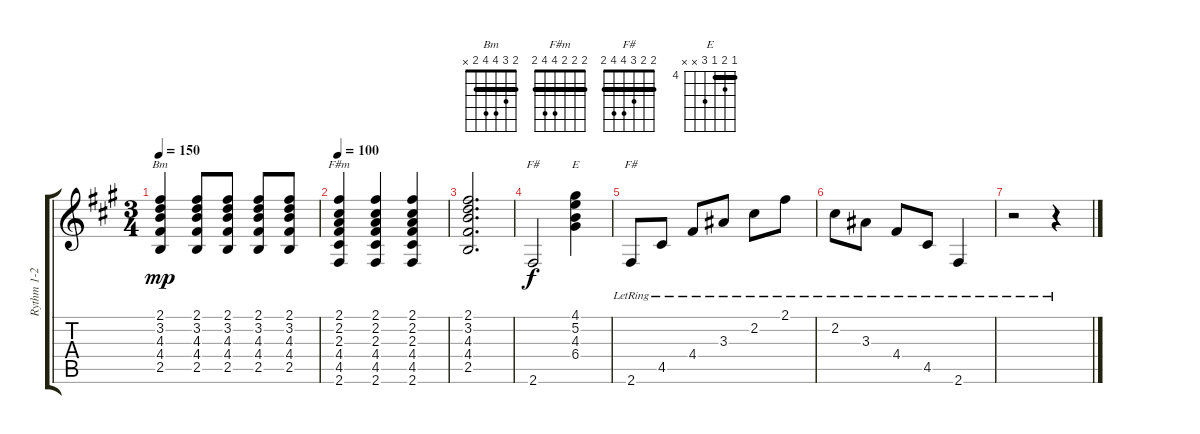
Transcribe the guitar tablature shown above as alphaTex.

\track ("Rythm 1-2" "Rythm 1-2") {instrument acousticguitarnylon}
\staff {score tabs}
\tuning (E4 B3 G3 D3 A2 E2) {hide}
\chord ("Bm" 2 3 4 4 2 x) {barre 2}
\chord ("F#m" 2 2 2 4 4 2) {barre 2}
\chord ("F#" x x x x x 2)
\chord ("E" 4 5 4 6 x x) {firstfret 4 barre 4}
\chord ("F#" 2 2 3 4 4 2) {barre 2}
\ts (3 4)
\tempo 150
\clef g2
\ks f#minor
(2.1 3.2 4.3 4.4 2.5).4{ch "Bm" dy mp} (2.1 3.2 4.3 4.4 2.5).8 (2.1 3.2 4.3 4.4 2.5).8 (2.1 3.2 4.3 4.4 2.5).8 (2.1 3.2 4.3 4.4 2.5).8 |
\tempo 100
(2.1 2.2 2.3 4.4 4.5 2.6).4{ch "F#m"} (2.1 2.2 2.3 4.4 4.5 2.6).4 (2.1 2.2 2.3 4.4 4.5 2.6).4 |
(2.1 3.2 4.3 4.4 2.5).2{d} |
2.6.2{ch "F#" dy f} (4.1 5.2 4.3 6.4).4{ch "E"} |
2.6{lr}.8{ch "F#"} 4.5{lr}.8 4.4{lr}.8 3.3{lr}.8 2.2{lr}.8 2.1{lr}.8 |
2.2{lr}.8 3.3{lr}.8 4.4{lr}.8 4.5{lr}.8 2.6{lr}.4 |
r.2 r.4
